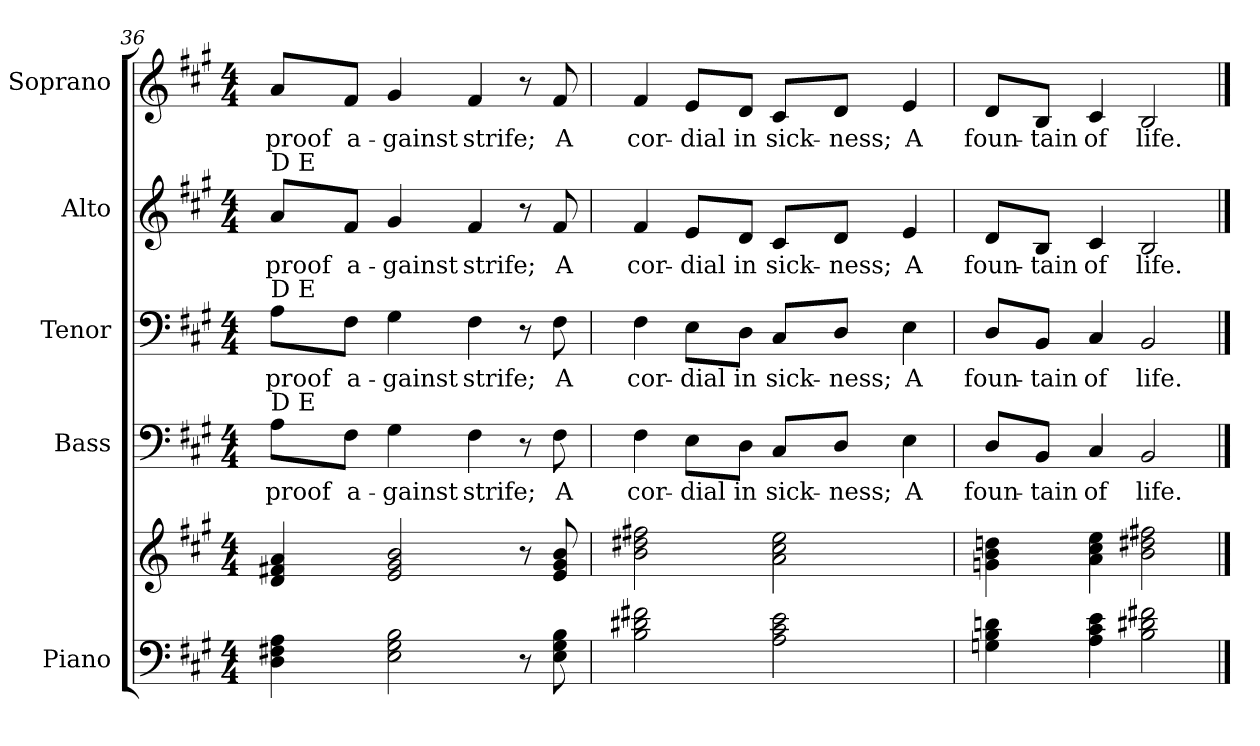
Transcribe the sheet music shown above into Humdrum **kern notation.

**kern	**kern	**kern	**text	**kern	**text	**kern	**text	**kern	**text
*part5	*part5	*part4	*part4	*part3	*part3	*part2	*part2	*part1	*part1
*staff6	*staff5	*staff4	*staff4	*staff3	*staff3	*staff2	*staff2	*staff1	*staff1
*I"Piano	*	*I"Bass	*	*I"Tenor	*	*I"Alto	*	*I"Soprano	*
*I'Pno.	*	*I'B.	*	*I'T.	*	*I'A.	*	*I'S.	*
*clefF4	*clefG2	*clefF4	*	*clefF4	*	*clefG2	*	*clefG2	*
*k[f#c#g#]	*k[f#c#g#]	*k[f#c#g#]	*	*k[f#c#g#]	*	*k[f#c#g#]	*	*k[f#c#g#]	*
*A:	*A:	*A:	*	*A:	*	*A:	*	*A:	*
*M4/4	*M4/4	*M4/4	*	*M4/4	*	*M4/4	*	*M4/4	*
=36	=36	=36	=36	=36	=36	=36	=36	=36	=36
!	!	!	!LO:LY:b:color=#000000	!	!	!	!	!	!
!	!	!	!	!	!LO:LY:b:color=#000000	!	!	!	!
!	!	!	!	!	!	!	!LO:LY:b:color=#000000	!	!
!	!	!	!	!	!	!LO:TX:a:t=D                     E	!	!	!
!	!	!	!	!LO:TX:a:t=D                     E	!	!	!	!	!
!	!	!LO:TX:a:t=D                     E	!	!	!	!	!	!	!
!	!	!	!	!	!	!	!	!	!LO:LY:b:color=#000000
4Di\ 4F#Xi 4Ai	4di/ 4f#Xi 4ai	8Ai\L	proof	8Ai\L	proof	8ai/L	proof	8ai/L	proof
!	!	!	!LO:LY:b:color=#000000	!	!	!	!	!	!
!	!	!	!	!	!LO:LY:b:color=#000000	!	!	!	!
!	!	!	!	!	!	!	!LO:LY:b:color=#000000	!	!
!	!	!	!	!	!	!	!	!	!LO:LY:b:color=#000000
.	.	8F#i\J	a-	8F#i\J	a-	8f#i/J	a-	8f#i/J	a-
!	!	!	!LO:LY:b:color=#000000	!	!	!	!	!	!
!	!	!	!	!	!LO:LY:b:color=#000000	!	!	!	!
!	!	!	!	!	!	!	!LO:LY:b:color=#000000	!	!
!	!	!	!	!	!	!	!	!	!LO:LY:b:color=#000000
2Ei\ 2G#i 2Bi	2ei/ 2g#i 2bi	4G#i\	-gainst	4G#i\	-gainst	4g#i/	-gainst	4g#i/	-gainst
!	!	!	!LO:LY:b:color=#000000	!	!	!	!	!	!
!	!	!	!	!	!LO:LY:b:color=#000000	!	!	!	!
!	!	!	!	!	!	!	!LO:LY:b:color=#000000	!	!
!	!	!	!	!	!	!	!	!	!LO:LY:b:color=#000000
.	.	4F#i\	strife;	4F#i\	strife;	4f#i/	strife;	4f#i/	strife;
8r	8r	8r	.	8r	.	8r	.	8r	.
!	!	!	!LO:LY:b:color=#000000	!	!	!	!	!	!
!	!	!	!	!	!LO:LY:b:color=#000000	!	!	!	!
!	!	!	!	!	!	!	!LO:LY:b:color=#000000	!	!
!	!	!	!	!	!	!	!	!	!LO:LY:b:color=#000000
8Ei\ 8G#i 8Bi	8ei/ 8g#i 8bi	8F#i\	A	8F#i\	A	8f#i/	A	8f#i/	A
!!LO:PB:g=z
=37	=37	=37	=37	=37	=37	=37	=37	=37	=37
!	!	!	!LO:LY:b:color=#000000	!	!	!	!	!	!
!	!	!	!	!	!LO:LY:b:color=#000000	!	!	!	!
!	!	!	!	!	!	!	!LO:LY:b:color=#000000	!	!
!	!	!	!	!	!	!	!	!	!LO:LY:b:color=#000000
2Bi\ 2d#Xi 2f#Xi	2bi\ 2dd#Xi 2ff#Xi	4F#i\	cor-	4F#i\	cor-	4f#i/	cor-	4f#i/	cor-
!	!	!	!LO:LY:b:color=#000000	!	!	!	!	!	!
!	!	!	!	!	!LO:LY:b:color=#000000	!	!	!	!
!	!	!	!	!	!	!	!LO:LY:b:color=#000000	!	!
!	!	!	!	!	!	!	!	!	!LO:LY:b:color=#000000
.	.	8Ei\L	-dial	8Ei\L	-dial	8ei/L	-dial	8ei/L	-dial
!	!	!	!LO:LY:b:color=#000000	!	!	!	!	!	!
!	!	!	!	!	!LO:LY:b:color=#000000	!	!	!	!
!	!	!	!	!	!	!	!LO:LY:b:color=#000000	!	!
!	!	!	!	!	!	!	!	!	!LO:LY:b:color=#000000
.	.	8Di\J	in	8Di\J	in	8di/J	in	8di/J	in
!	!	!	!LO:LY:b:color=#000000	!	!	!	!	!	!
!	!	!	!	!	!LO:LY:b:color=#000000	!	!	!	!
!	!	!	!	!	!	!	!LO:LY:b:color=#000000	!	!
!	!	!	!	!	!	!	!	!	!LO:LY:b:color=#000000
2Ai\ 2c#i 2ei	2ai\ 2cc#i 2eei	8C#i/L	sick-	8C#i/L	sick-	8c#i/L	sick-	8c#i/L	sick-
!	!	!	!LO:LY:b:color=#000000	!	!	!	!	!	!
!	!	!	!	!	!LO:LY:b:color=#000000	!	!	!	!
!	!	!	!	!	!	!	!LO:LY:b:color=#000000	!	!
!	!	!	!	!	!	!	!	!	!LO:LY:b:color=#000000
.	.	8Di/J	-ness;	8Di/J	-ness;	8di/J	-ness;	8di/J	-ness;
!	!	!	!LO:LY:b:color=#000000	!	!	!	!	!	!
!	!	!	!	!	!LO:LY:b:color=#000000	!	!	!	!
!	!	!	!	!	!	!	!LO:LY:b:color=#000000	!	!
!	!	!	!	!	!	!	!	!	!LO:LY:b:color=#000000
.	.	4Ei\	A	4Ei\	A	4ei/	A	4ei/	A
=38	=38	=38	=38	=38	=38	=38	=38	=38	=38
!	!	!	!LO:LY:b:color=#000000	!	!	!	!	!	!
!	!	!	!	!	!LO:LY:b:color=#000000	!	!	!	!
!	!	!	!	!	!	!	!LO:LY:b:color=#000000	!	!
!	!	!	!	!	!	!	!	!	!LO:LY:b:color=#000000
4Gni\ 4Bi 4dni	4gni\ 4bi 4ddni	8Di/L	foun-	8Di/L	foun-	8di/L	foun-	8di/L	foun-
!	!	!	!LO:LY:b:color=#000000	!	!	!	!	!	!
!	!	!	!	!	!LO:LY:b:color=#000000	!	!	!	!
!	!	!	!	!	!	!	!LO:LY:b:color=#000000	!	!
!	!	!	!	!	!	!	!	!	!LO:LY:b:color=#000000
.	.	8BBi/J	-tain	8BBi/J	-tain	8Bi/J	-tain	8Bi/J	-tain
!	!	!	!LO:LY:b:color=#000000	!	!	!	!	!	!
!	!	!	!	!	!LO:LY:b:color=#000000	!	!	!	!
!	!	!	!	!	!	!	!LO:LY:b:color=#000000	!	!
!	!	!	!	!	!	!	!	!	!LO:LY:b:color=#000000
4Ai\ 4c#i 4ei	4ai\ 4cc#i 4eei	4C#i/	of	4C#i/	of	4c#i/	of	4c#i/	of
!	!	!	!LO:LY:b:color=#000000	!	!	!	!	!	!
!	!	!	!	!	!LO:LY:b:color=#000000	!	!	!	!
!	!	!	!	!	!	!	!LO:LY:b:color=#000000	!	!
!	!	!	!	!	!	!	!	!	!LO:LY:b:color=#000000
2Bi\ 2d#Xi 2f#Xi	2bi\ 2dd#Xi 2ff#Xi	2BBi/	life.	2BBi/	life.	2Bi/	life.	2Bi/	life.
==	==	==	==	==	==	==	==	==	==
*-	*-	*-	*-	*-	*-	*-	*-	*-	*-
